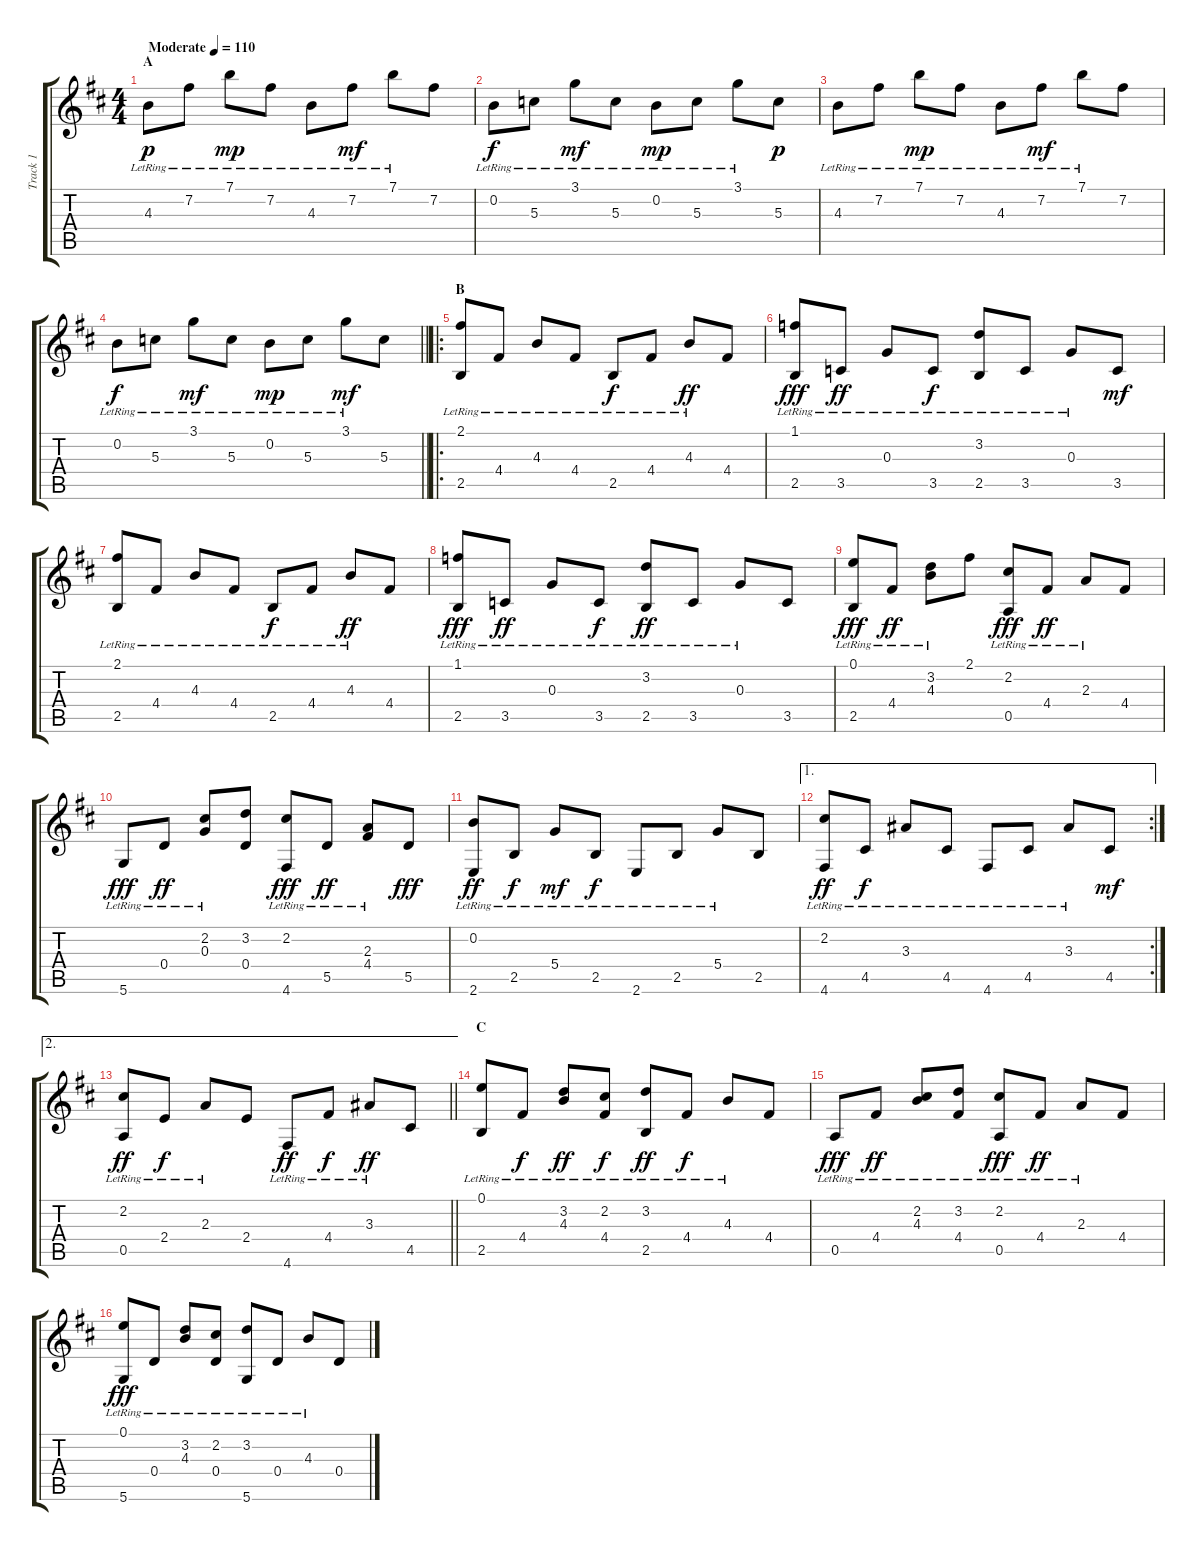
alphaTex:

\track ("Track 1" "Track 1") {instrument acousticguitarnylon}
\staff {score tabs}
\tuning (E4 B3 G3 D3 A2 D2) {hide}
\ts (4 4)
\section ("" "A")
\tempo (110 "Moderate")
\clef g2
\ks bminor
4.3{lr}.8{dy p instrument acousticguitarnylon} 7.2{lr}.8 7.1{lr}.8{dy mp} 7.2{lr}.8 4.3{lr}.8 7.2{lr}.8{dy mf} 7.1{lr}.8 7.2.8 |
0.2{lr}.8{dy f} 5.3{lr}.8 3.1{lr}.8{dy mf} 5.3{lr}.8 0.2{lr}.8{dy mp} 5.3{lr}.8 3.1{lr}.8 5.3.8{dy p} |
4.3{lr}.8 7.2{lr}.8 7.1{lr}.8{dy mp} 7.2{lr}.8 4.3{lr}.8 7.2{lr}.8{dy mf} 7.1{lr}.8 7.2.8 |
\barLineRight lightlight
0.2{lr}.8{dy f} 5.3{lr}.8 3.1{lr}.8{dy mf} 5.3{lr}.8 0.2{lr}.8{dy mp} 5.3{lr}.8 3.1{lr}.8{dy mf} 5.3.8 |
\ro
\section ("" "B")
(2.1{lr} 2.5{lr}).8 4.4{lr}.8 4.3{lr}.8 4.4{lr}.8 2.5{lr}.8{dy f} 4.4{lr}.8 4.3{lr}.8{dy ff} 4.4.8 |
(1.1{lr} 2.5{lr}).8{dy fff} 3.5{lr}.8{dy ff} 0.3{lr}.8 3.5{lr}.8{dy f} (3.2{lr} 2.5{lr}).8 3.5{lr}.8 0.3{lr}.8 3.5.8{dy mf} |
(2.1{lr} 2.5{lr}).8 4.4{lr}.8 4.3{lr}.8 4.4{lr}.8 2.5{lr}.8{dy f} 4.4{lr}.8 4.3{lr}.8{dy ff} 4.4.8 |
(1.1{lr} 2.5{lr}).8{dy fff} 3.5{lr}.8{dy ff} 0.3{lr}.8 3.5{lr}.8{dy f} (3.2{lr} 2.5{lr}).8{dy ff} 3.5{lr}.8 0.3{lr}.8 3.5.8 |
(0.1{lr} 2.5{lr}).8{dy fff} 4.4{lr}.8{dy ff} (3.2{lr} 4.3{lr}).8 2.1.8 (2.2{lr} 0.5{lr}).8{dy fff} 4.4{lr}.8{dy ff} 2.3{lr}.8 4.4.8 |
5.6{lr}.8{dy fff} 0.4{lr}.8{dy ff} (2.2{lr} 0.3{lr}).8 (3.2 0.4).8 (2.2{lr} 4.6{lr}).8{dy fff} 5.5{lr}.8{dy ff} (2.3{lr} 4.4{lr}).8 5.5.8{dy fff} |
(0.2{lr} 2.6{lr}).8{dy ff} 2.5{lr}.8{dy f} 5.4{lr}.8{dy mf} 2.5{lr}.8{dy f} 2.6{lr}.8 2.5{lr}.8 5.4{lr}.8 2.5.8 |
\ae 1
\rc 2
(2.2{lr} 4.6{lr}).8{dy ff} 4.5{lr}.8{dy f} 3.3{lr}.8 4.5{lr}.8 4.6{lr}.8 4.5{lr}.8 3.3{lr}.8 4.5.8{dy mf} |
\ae 2
\barLineRight lightlight
(2.2{lr} 0.5{lr}).8{dy ff} 2.4{lr}.8{dy f} 2.3{lr}.8 2.4.8 4.6{lr}.8{dy ff} 4.4{lr}.8{dy f} 3.3{lr}.8{dy ff} 4.5.8 |
\section ("" "C")
(0.1{lr} 2.5{lr}).8 4.4{lr}.8{dy f} (3.2{lr} 4.3{lr}).8{dy ff} (2.2{lr} 4.4{lr}).8{dy f} (3.2{lr} 2.5{lr}).8{dy ff} 4.4{lr}.8{dy f} 4.3{lr}.8 4.4.8 |
0.5{lr}.8{dy fff} 4.4{lr}.8{dy ff} (2.2{lr} 4.3{lr}).8 (3.2{lr} 4.4{lr}).8 (2.2{lr} 0.5{lr}).8{dy fff} 4.4{lr}.8{dy ff} 2.3{lr}.8 4.4.8 |
(0.1{lr} 5.6{lr}).8{dy fff} 0.4{lr}.8 (3.2{lr} 4.3{lr}).8 (2.2{lr} 0.4{lr}).8 (3.2{lr} 5.6{lr}).8 0.4{lr}.8 4.3{lr}.8 0.4.8
